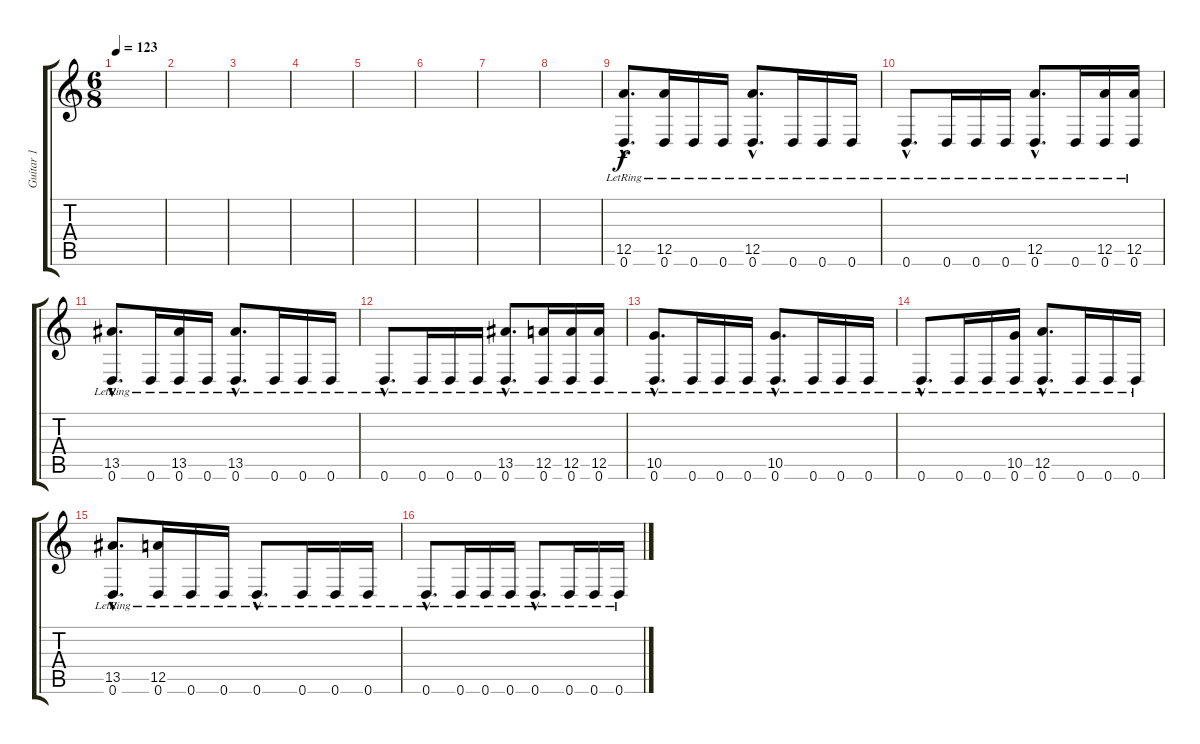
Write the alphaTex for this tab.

\track ("Guitar 1" "Guitar 1") {instrument electricguitarclean}
\staff {score tabs}
\tuning (E4 B3 G3 D3 A2 D2) {hide}
\ts (6 8)
\tempo 123
\clef g2
\ks c
|
|
|
|
|
|
|
|
(12.5{hac lr} 0.6{hac lr}).8{d} (12.5{lr} 0.6{lr}).16 0.6{lr}.16 0.6{lr}.16 (12.5{hac lr} 0.6{hac lr}).8{d} 0.6{lr}.16 0.6{lr}.16 0.6{lr}.16 |
0.6{hac lr}.8{d} 0.6{lr}.16 0.6{lr}.16 0.6{lr}.16 (12.5{hac lr} 0.6{hac lr}).8{d} 0.6{lr}.16 (12.5{lr} 0.6{lr}).16 (12.5{lr} 0.6{lr}).16 |
(13.5{hac lr} 0.6{hac lr}).8{d} 0.6{lr}.16 (13.5{lr} 0.6{lr}).16 0.6{lr}.16 (13.5{hac lr} 0.6{hac lr}).8{d} 0.6{lr}.16 0.6{lr}.16 0.6{lr}.16 |
0.6{hac lr}.8{d} 0.6{lr}.16 0.6{lr}.16 0.6{lr}.16 (13.5{hac lr} 0.6{hac lr}).8{d} (12.5{lr} 0.6{lr}).16 (12.5{lr} 0.6{lr}).16 (12.5{lr} 0.6{lr}).16 |
(10.5{hac lr} 0.6{hac lr}).8{d} 0.6{lr}.16 0.6{lr}.16 0.6{lr}.16 (10.5{hac lr} 0.6{hac lr}).8{d} 0.6{lr}.16 0.6{lr}.16 0.6{lr}.16 |
0.6{hac lr}.8{d} 0.6{lr}.16 0.6{lr}.16 (10.5{lr} 0.6{lr}).16 (12.5{hac lr} 0.6{hac lr}).8{d} 0.6{lr}.16 0.6{lr}.16 0.6{lr}.16 |
(13.5{hac lr} 0.6{hac lr}).8{d} (12.5{lr} 0.6{lr}).16 0.6{lr}.16 0.6{lr}.16 0.6{hac lr}.8{d} 0.6{lr}.16 0.6{lr}.16 0.6{lr}.16 |
0.6{hac lr}.8{d} 0.6{lr}.16 0.6{lr}.16 0.6{lr}.16 0.6{hac lr}.8{d} 0.6{lr}.16 0.6{lr}.16 0.6{lr}.16
